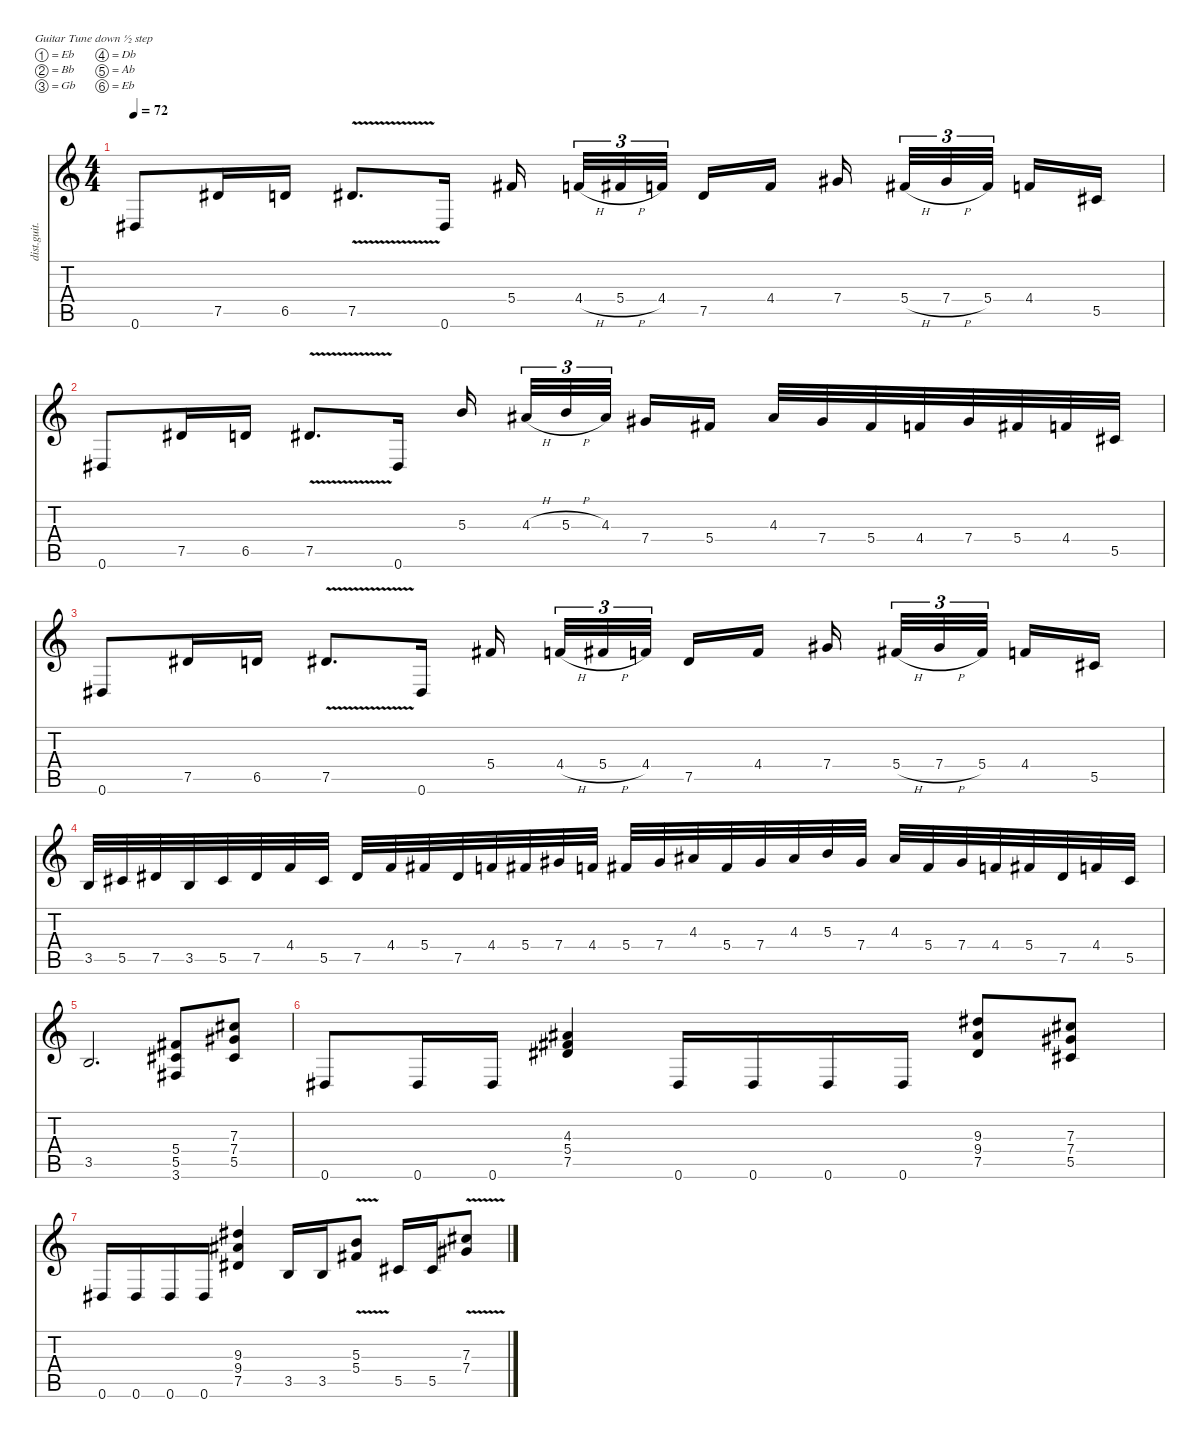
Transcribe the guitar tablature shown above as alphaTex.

\defaultSystemsLayout 4
\hideDynamics
\bracketExtendMode nobrackets
\otherSystemsTrackNameOrientation horizontal
\track ("Rhythm Guitar" "dist.guit.") {instrument distortionguitar}
\staff {score tabs}
\tuning (Eb4 Bb3 Gb3 Db3 Ab2 Eb2)
\ts (4 4)
\beaming (8 2 2 2 2)
\tempo 72
\clef g2
\ks c
0.6{acc #}.8{dy f instrument distortionguitar beam Up} 7.5{acc #}.16{beam Up} 6.5.16{beam Up} 7.5{v acc #}.8{d beam Up} 0.6{acc #}.16{beam Up} 5.4{acc #}.16{beam Up} 4.4{h}.32{tu (3 2) beam Up} 5.4{h acc #}.32{tu (3 2) beam Up} 4.4.32{tu (3 2) beam Up} 7.5{acc #}.16{beam Up} 4.4.16{beam Up} 7.4{acc #}.16{beam Up} 5.4{h acc #}.32{tu (3 2) beam Up} 7.4{h acc #}.32{tu (3 2) beam Up} 5.4{acc #}.32{tu (3 2) beam Up} 4.4.16{beam Up} 5.5{acc #}.16{beam Up} |
0.6{acc #}.8{beam Up} 7.5{acc #}.16{beam Up} 6.5.16{beam Up} 7.5{v acc #}.8{d beam Up} 0.6{acc #}.16{beam Up} 5.3.16{beam Up} 4.3{h acc #}.32{tu (3 2) beam Up} 5.3{h}.32{tu (3 2) beam Up} 4.3{acc #}.32{tu (3 2) beam Up} 7.4{acc #}.16{beam Up} 5.4{acc #}.16{beam Up} 4.3{acc #}.32{beam Up} 7.4{acc #}.32{beam Up} 5.4{acc #}.32{beam Up} 4.4.32{beam Up} 7.4{acc #}.32{beam Up} 5.4{acc #}.32{beam Up} 4.4.32{beam Up} 5.5{acc #}.32{beam Up} |
0.6{acc #}.8{beam Up} 7.5{acc #}.16{beam Up} 6.5.16{beam Up} 7.5{v acc #}.8{d beam Up} 0.6{acc #}.16{beam Up} 5.4{acc #}.16{beam Up} 4.4{h}.32{tu (3 2) beam Up} 5.4{h acc #}.32{tu (3 2) beam Up} 4.4.32{tu (3 2) beam Up} 7.5{acc #}.16{beam Up} 4.4.16{beam Up} 7.4{acc #}.16{beam Up} 5.4{h acc #}.32{tu (3 2) beam Up} 7.4{h acc #}.32{tu (3 2) beam Up} 5.4{acc #}.32{tu (3 2) beam Up} 4.4.16{beam Up} 5.5{acc #}.16{beam Up} |
3.5.32{beam Up} 5.5{acc #}.32{beam Up} 7.5{acc #}.32{beam Up} 3.5.32{beam Up} 5.5{acc #}.32{beam Up} 7.5{acc #}.32{beam Up} 4.4.32{beam Up} 5.5{acc #}.32{beam Up} 7.5{acc #}.32{beam Up} 4.4.32{beam Up} 5.4{acc #}.32{beam Up} 7.5{acc #}.32{beam Up} 4.4.32{beam Up} 5.4{acc #}.32{beam Up} 7.4{acc #}.32{beam Up} 4.4.32{beam Up} 5.4{acc #}.32{beam Up} 7.4{acc #}.32{beam Up} 4.3{acc #}.32{beam Up} 5.4{acc #}.32{beam Up} 7.4{acc #}.32{beam Up} 4.3{acc #}.32{beam Up} 5.3.32{beam Up} 7.4{acc #}.32{beam Up} 4.3{acc #}.32{beam Up} 5.4{acc #}.32{beam Up} 7.4{acc #}.32{beam Up} 4.4.32{beam Up} 5.4{acc #}.32{beam Up} 7.5{acc #}.32{beam Up} 4.4.32{beam Up} 5.5{acc #}.32{beam Up} |
3.5.2{d beam Up} (5.4{acc #} 5.5{acc #} 3.6{acc #}).8{beam Up} (7.3{acc #} 7.4{acc #} 5.5{acc #}).8{beam Up} |
0.6{acc #}.8{beam Up} 0.6{acc #}.16{beam Up} 0.6{acc #}.16{beam Up} (4.3{acc #} 5.4{acc #} 7.5{acc #}).4{beam Up} 0.6{acc #}.16{beam Up} 0.6{acc #}.16{beam Up} 0.6{acc #}.16{beam Up} 0.6{acc #}.16{beam Up} (9.3{acc #} 9.4{acc #} 7.5{acc #}).8{beam Up} (7.3{acc #} 7.4{acc #} 5.5{acc #}).8{beam Up} |
0.6{acc #}.16{beam Up} 0.6{acc #}.16{beam Up} 0.6{acc #}.16{beam Up} 0.6{acc #}.16{beam Up} (9.3{acc #} 9.4{acc #} 7.5{acc #}).4{beam Up} 3.5.16{beam Up} 3.5.16{beam Up} (5.3{v} 5.4{v acc #}).8{beam Up} 5.5{acc #}.16{beam Up} 5.5{acc #}.16{beam Up} (7.3{v acc #} 7.4{v acc #}).8{beam Up}
